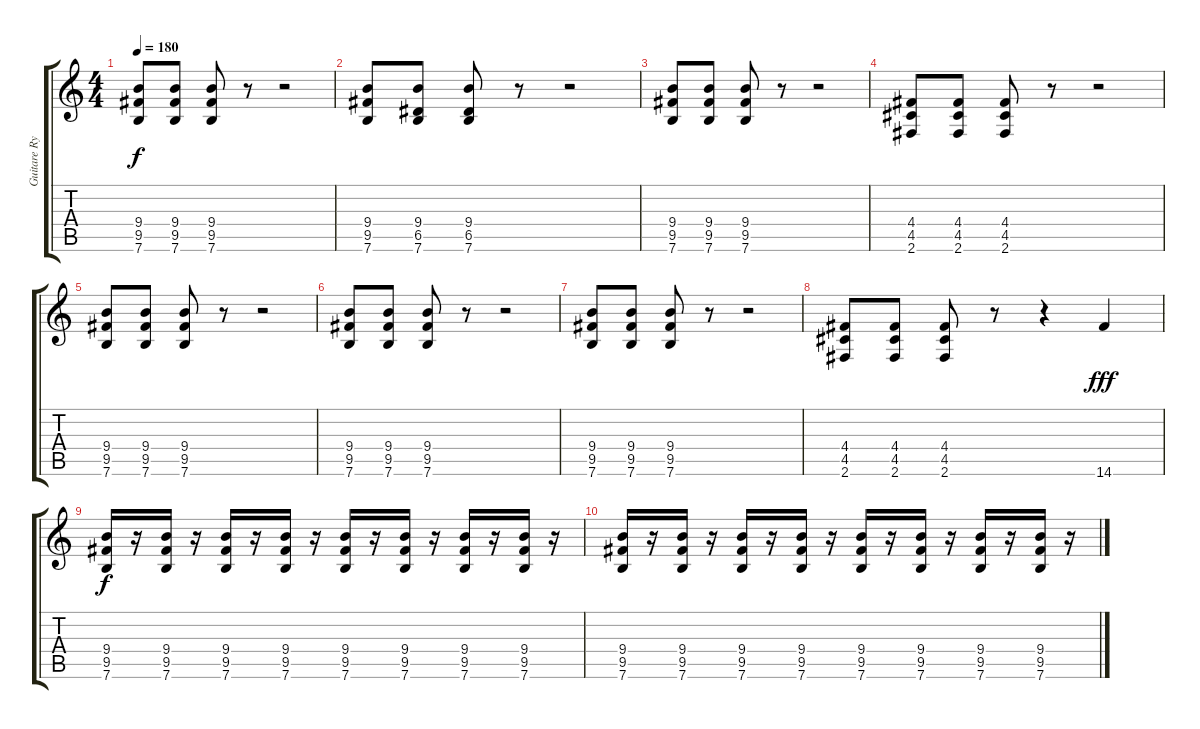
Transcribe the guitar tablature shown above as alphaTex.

\track ("Guitare Rythmique - Deryck" "Guitare Ry") {instrument distortionguitar}
\staff {score tabs}
\tuning (E4 B3 G3 D3 A2 E2) {hide}
\ts (4 4)
\tempo 180
\clef g2
\ks c
(9.4 9.5 7.6).8{dy f instrument distortionguitar} (9.4 9.5 7.6).8 (9.4 9.5 7.6).8 r.8 r.2 |
(9.4 9.5 7.6).8 (9.4 6.5 7.6).8 (9.4 6.5 7.6).8 r.8 r.2 |
(9.4 9.5 7.6).8 (9.4 9.5 7.6).8 (9.4 9.5 7.6).8 r.8 r.2 |
(4.4 4.5 2.6).8 (4.4 4.5 2.6).8 (4.4 4.5 2.6).8 r.8 r.2 |
(9.4 9.5 7.6).8 (9.4 9.5 7.6).8 (9.4 9.5 7.6).8 r.8 r.2 |
(9.4 9.5 7.6).8 (9.4 9.5 7.6).8 (9.4 9.5 7.6).8 r.8 r.2 |
(9.4 9.5 7.6).8 (9.4 9.5 7.6).8 (9.4 9.5 7.6).8 r.8 r.2 |
(4.4 4.5 2.6).8 (4.4 4.5 2.6).8 (4.4 4.5 2.6).8 r.8 r.4 14.6.4{dy fff} |
(9.4 9.5 7.6).16{dy f} r.16 (9.4 9.5 7.6).16 r.16 (9.4 9.5 7.6).16 r.16 (9.4 9.5 7.6).16 r.16 (9.4 9.5 7.6).16 r.16 (9.4 9.5 7.6).16 r.16 (9.4 9.5 7.6).16 r.16 (9.4 9.5 7.6).16 r.16 |
(9.4 9.5 7.6).16 r.16 (9.4 9.5 7.6).16 r.16 (9.4 9.5 7.6).16 r.16 (9.4 9.5 7.6).16 r.16 (9.4 9.5 7.6).16 r.16 (9.4 9.5 7.6).16 r.16 (9.4 9.5 7.6).16 r.16 (9.4 9.5 7.6).16 r.16
